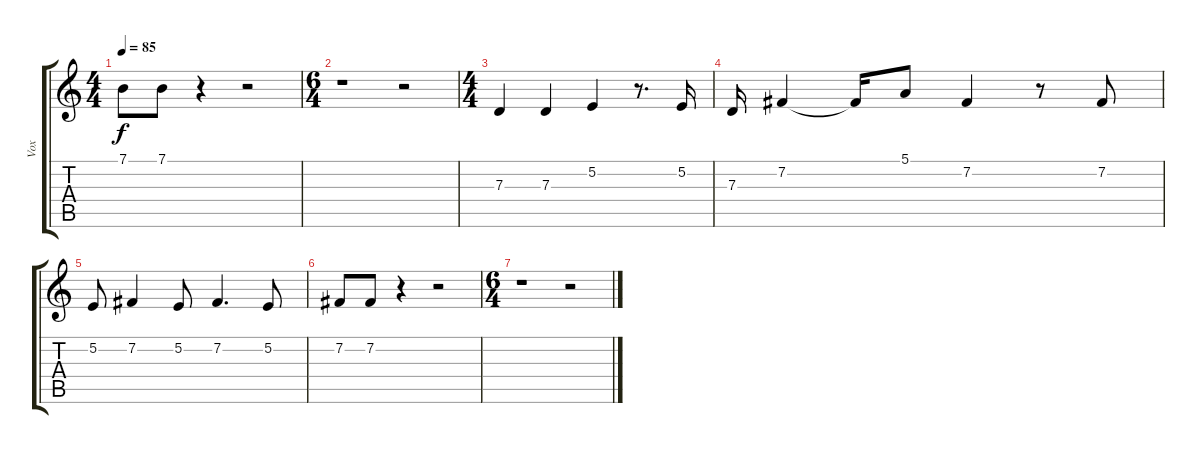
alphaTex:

\track ("Vox" "Vox") {instrument oboe}
\staff {score tabs}
\tuning (E4 B3 G3 D3 A2 E2) {hide}
\ts (4 4)
\tempo 85
\clef g2
\ks c
7.1.8{dy f} 7.1.8 r.4 r.2 |
\ts (6 4)
r.1 r.2 |
\ts (4 4)
7.3.4 7.3.4 5.2.4 r.8{d} 5.2.16 |
7.3.16 7.2.4 7.2{t}.16 5.1.8 7.2.4 r.8 7.2.8 |
5.2.8 7.2.4 5.2.8 7.2.4{d} 5.2.8 |
7.2.8 7.2.8 r.4 r.2 |
\ts (6 4)
r.1 r.2
